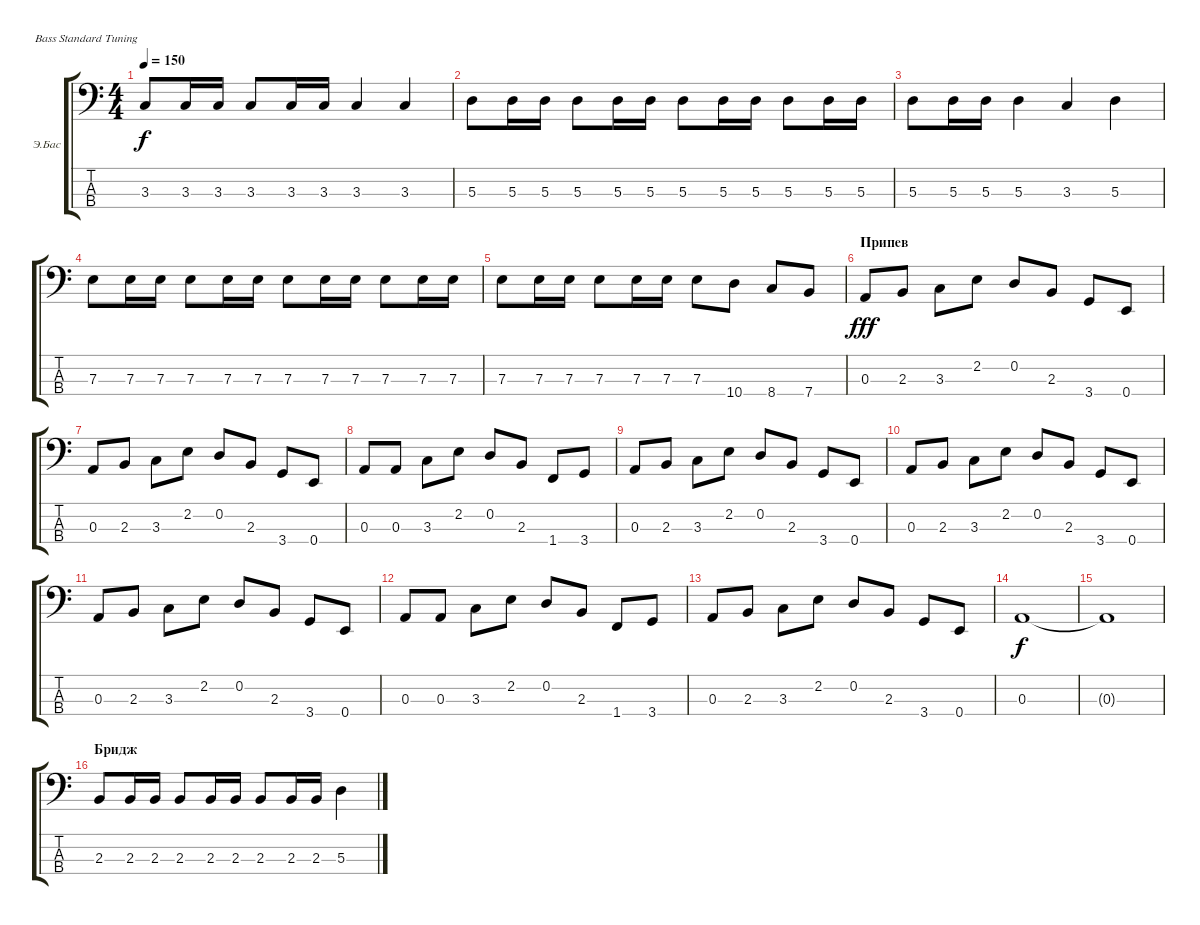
\bracketExtendMode groupsimilarinstruments
\firstSystemTrackNameOrientation horizontal
\otherSystemsTrackNameOrientation horizontal
\track ("Виталий Дубинин" "Э.Бас") {instrument electricbassfinger}
\staff {score tabs}
\tuning (G2 D2 A1 E1)
\ts (4 4)
\tempo 150
\clef f4
\ks c
3.3.8{dy f} 3.3.16 3.3.16 3.3.8 3.3.16 3.3.16 3.3.4 3.3.4 |
5.3.8 5.3.16 5.3.16 5.3.8 5.3.16 5.3.16 5.3.8 5.3.16 5.3.16 5.3.8 5.3.16 5.3.16 |
5.3.8 5.3.16 5.3.16 5.3.4 3.3.4 5.3.4 |
7.3.8 7.3.16 7.3.16 7.3.8 7.3.16 7.3.16 7.3.8 7.3.16 7.3.16 7.3.8 7.3.16 7.3.16 |
7.3.8 7.3.16 7.3.16 7.3.8 7.3.16 7.3.16 7.3.8 10.4.8 8.4.8 7.4.8 |
\section ("" "Припев")
0.3.8{dy fff} 2.3.8 3.3.8 2.2.8 0.2.8 2.3.8 3.4.8 0.4.8 |
0.3.8 2.3.8 3.3.8 2.2.8 0.2.8 2.3.8 3.4.8 0.4.8 |
0.3.8 0.3.8 3.3.8 2.2.8 0.2.8 2.3.8 1.4.8 3.4.8 |
0.3.8 2.3.8 3.3.8 2.2.8 0.2.8 2.3.8 3.4.8 0.4.8 |
0.3.8 2.3.8 3.3.8 2.2.8 0.2.8 2.3.8 3.4.8 0.4.8 |
0.3.8 2.3.8 3.3.8 2.2.8 0.2.8 2.3.8 3.4.8 0.4.8 |
0.3.8 0.3.8 3.3.8 2.2.8 0.2.8 2.3.8 1.4.8 3.4.8 |
0.3.8 2.3.8 3.3.8 2.2.8 0.2.8 2.3.8 3.4.8 0.4.8 |
0.3.1{dy f} |
0.3{t}.1 |
\section ("" "Бридж")
2.3.8 2.3.16 2.3.16 2.3.8 2.3.16 2.3.16 2.3.8 2.3.16 2.3.16 5.3.4
